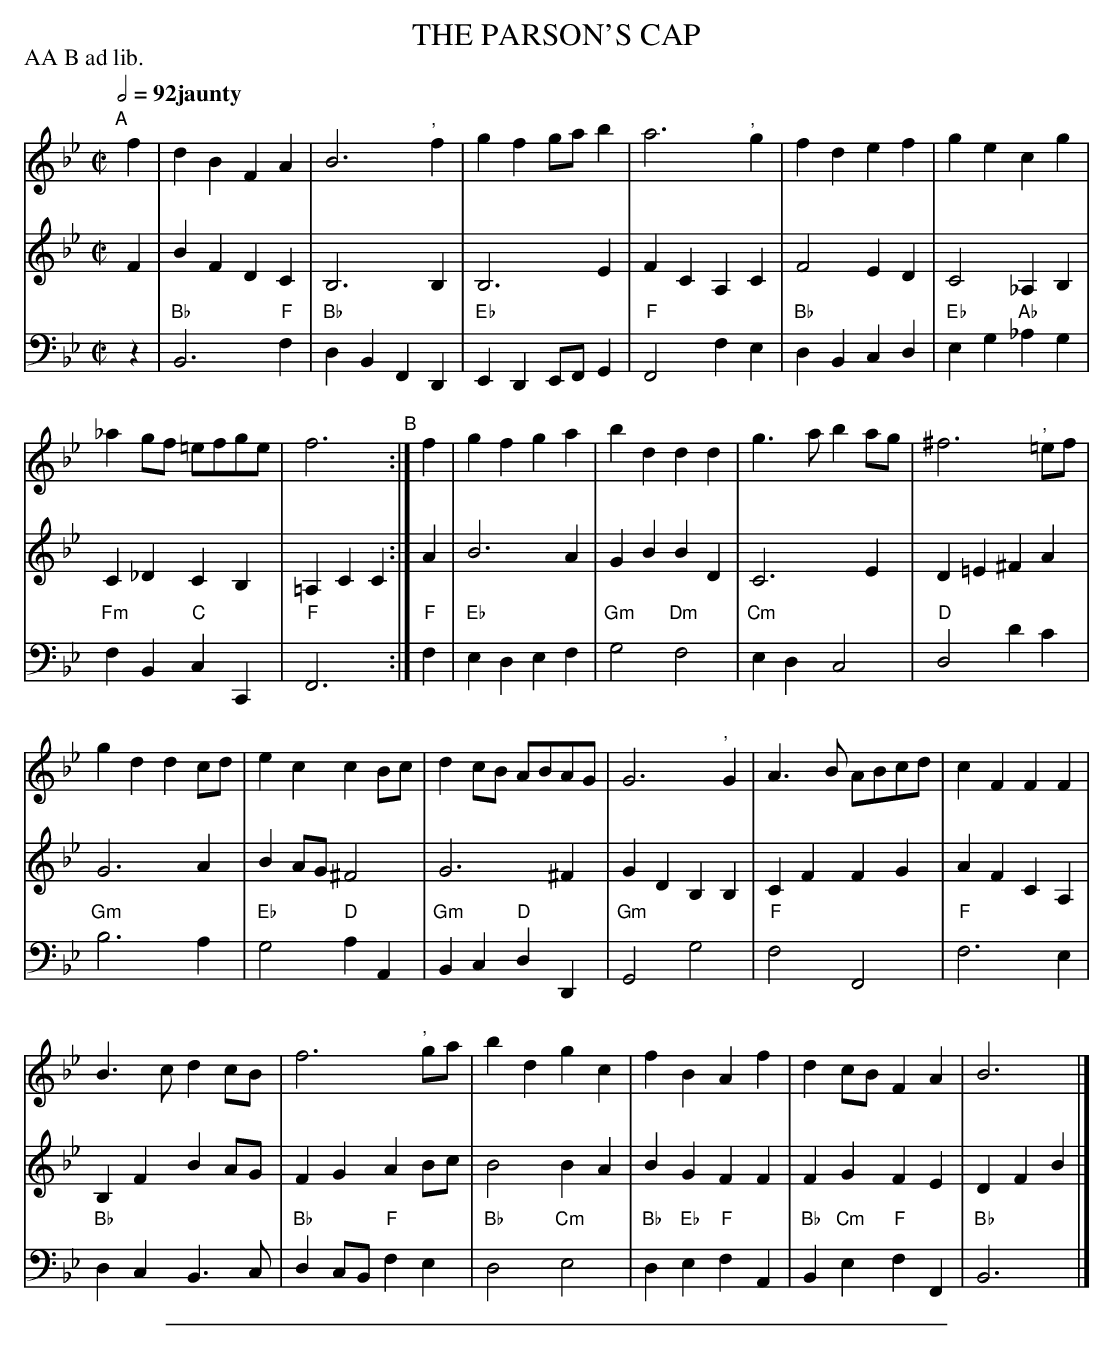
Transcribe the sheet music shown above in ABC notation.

X:1
T: THE PARSON'S CAP
M: C|
L: 1/8
P: AA B ad lib.
Q: 1/2=92 "jaunty"
K: Bb
V: 1
"A"[|] f2 | d2B2 F2A2 |\
B6 ",  "f2 | g2f2 gab2 | a6 ",  "g2 |\
f2d2 e2f2 | g2e2 c2g2 |
_a2gf =efge | f6 "B":| f2 |\
g2f2 g2a2 | b2d2 d2d2 |\
g3a b2ag | ^f6 ",  "=ef |
g2d2 d2cd | e2c2 c2Bc |\
d2cB ABAG | G6 ",  "G2 |\
A3B ABcd | c2F2 F2F2 |
B3c d2cB | f6 ",  "ga |\
b2d2 g2c2 | f2B2 A2f2 |\
d2cB F2A2 | B6 |]
V: 2
F2 | B2F2 D2C2 | B,6 B,2 | B,6 E2 | F2C2 A,2C2 |
F4 E2D2 | C4 _A,2B,2 | C2_D2 C2B,2 | =A,2C2 C2 :| A2 |
B6 A2 | G2B2 B2D2 | C6 E2 | D2=E2 ^F2A2 |
G6 A2 | B2AG ^F4 | G6 ^F2 | G2D2 B,2B,2 |
C2F2 F2G2 | A2F2 C2A,2 | B,2F2 B2AG | F2G2 A2Bc |
B4 B2A2 | B2G2 F2F2 | F2G2 F2E2 | D2F2 B2 |]
V: 3 clef=bass middle=d
z2 | "Bb"B6 "F"f2 | "Bb"d2B2 F2D2 | "Eb"E2D2 EFG2 | "F"F4 f2e2 |
"Bb"d2B2 c2d2 | "Eb"e2g2 "Ab"_a2g2 | "Fm"f2B2 "C"c2C2 | "F"F6 :| "F"f2 |
"Eb"e2d2 e2f2 | "Gm"g4 "Dm"f4 | "Cm"e2d2 c4 | "D"d4 d'2c'2 |
"Gm"b6 a2 | "Eb"g4 "D"a2A2 | "Gm"B2c2 "D"d2D2 | "Gm"G4 g4 |
"F"f4 F4 | "F"f6 e2 | "Bb"d2c2 B3c | "Bb"d2cB "F"f2e2 |
"Bb"d4 "Cm"e4 | "Bb"d2"Eb"e2 "F"f2A2 | "Bb"B2"Cm"e2 "F"f2F2 | "Bb"B6 |]
